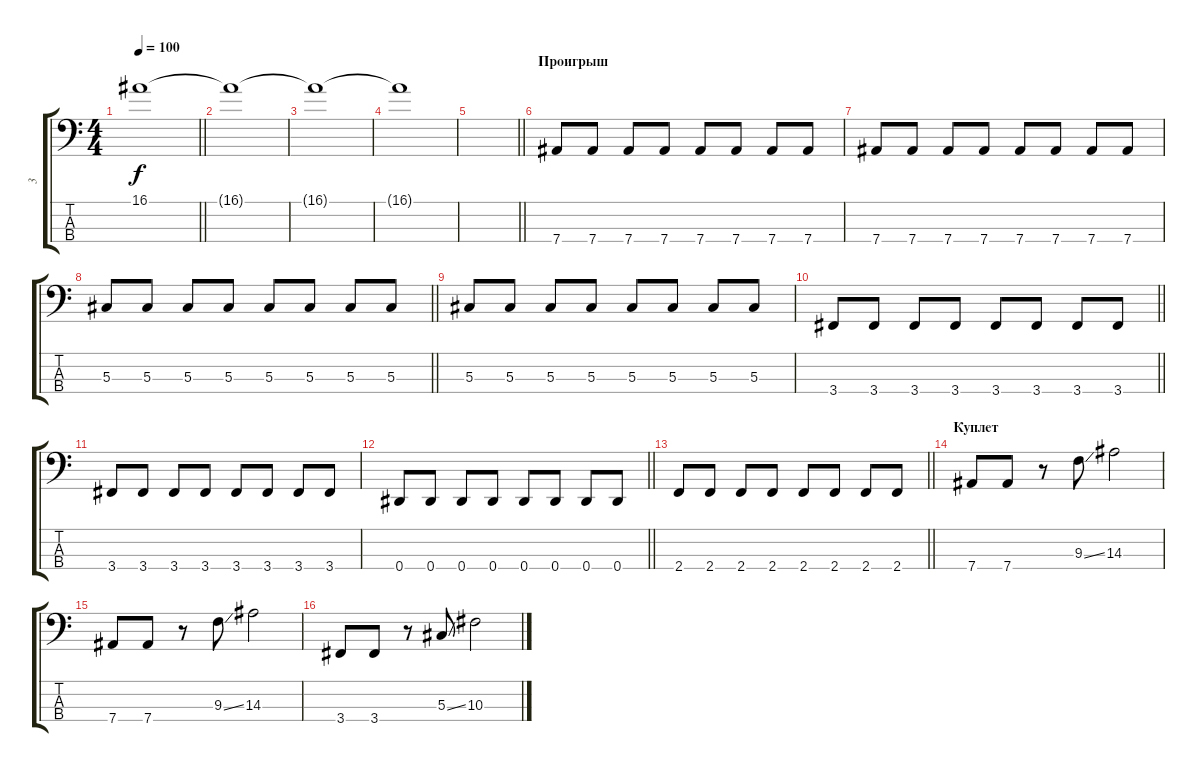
\track ("3" "3") {instrument electricbassfinger}
\staff {score tabs}
\tuning (Gb2 Db2 Ab1 Eb1) {hide}
\ts (4 4)
\tempo 100
\clef f4
\barLineRight lightlight
\ks c
16.1{t}.1{dy f} |
16.1{t}.1 |
16.1{t}.1 |
16.1{t}.1 |
\barLineRight lightlight
|
\section ("" "Проигрыш")
7.4.8 7.4.8 7.4.8 7.4.8 7.4.8 7.4.8 7.4.8 7.4.8 |
7.4.8 7.4.8 7.4.8 7.4.8 7.4.8 7.4.8 7.4.8 7.4.8 |
\barLineRight lightlight
5.3.8 5.3.8 5.3.8 5.3.8 5.3.8 5.3.8 5.3.8 5.3.8 |
5.3.8 5.3.8 5.3.8 5.3.8 5.3.8 5.3.8 5.3.8 5.3.8 |
\barLineRight lightlight
3.4.8 3.4.8 3.4.8 3.4.8 3.4.8 3.4.8 3.4.8 3.4.8 |
3.4.8 3.4.8 3.4.8 3.4.8 3.4.8 3.4.8 3.4.8 3.4.8 |
\barLineRight lightlight
0.4.8 0.4.8 0.4.8 0.4.8 0.4.8 0.4.8 0.4.8 0.4.8 |
\barLineRight lightlight
2.4.8 2.4.8 2.4.8 2.4.8 2.4.8 2.4.8 2.4.8 2.4.8 |
\section ("" "Куплет")
7.4.8 7.4.8 r.8 9.3{ss}.8 14.3.2 |
7.4.8 7.4.8 r.8 9.3{ss}.8 14.3.2 |
3.4.8 3.4.8 r.8 5.3{ss}.8 10.3.2
